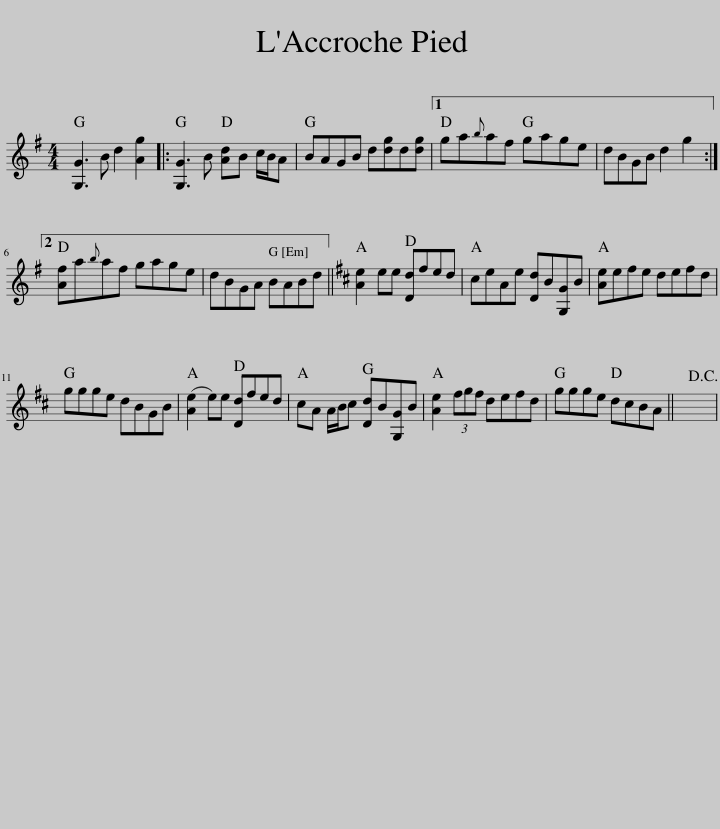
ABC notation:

X:1
L:1/8
M:4/4
I:linebreak $
K:G
V:1 treble
V:1
 [G,G]3 B d2 [Ag]2 |: [G,G]3 B [Ad]B c/B/A | BAGB d[dg]d[dg] |1 ga{b}af gage | dBGB d2 g2 :|2$ %5
 [Af]a{b}af gage | dBGA BABd ||[K:D] [Ae]2 ee [Dd]fed | ceAe [Dd]B[G,G]B | [Ae]efe defd |$ %10
 ggge dBGB | ([Ae]2 e)e [Dd]fed | cA A/B/c [Dd]B[G,G]B | [Ae]2 (3fgf defd | ggge dcBA || %15
 x8!D.C.! | %16
